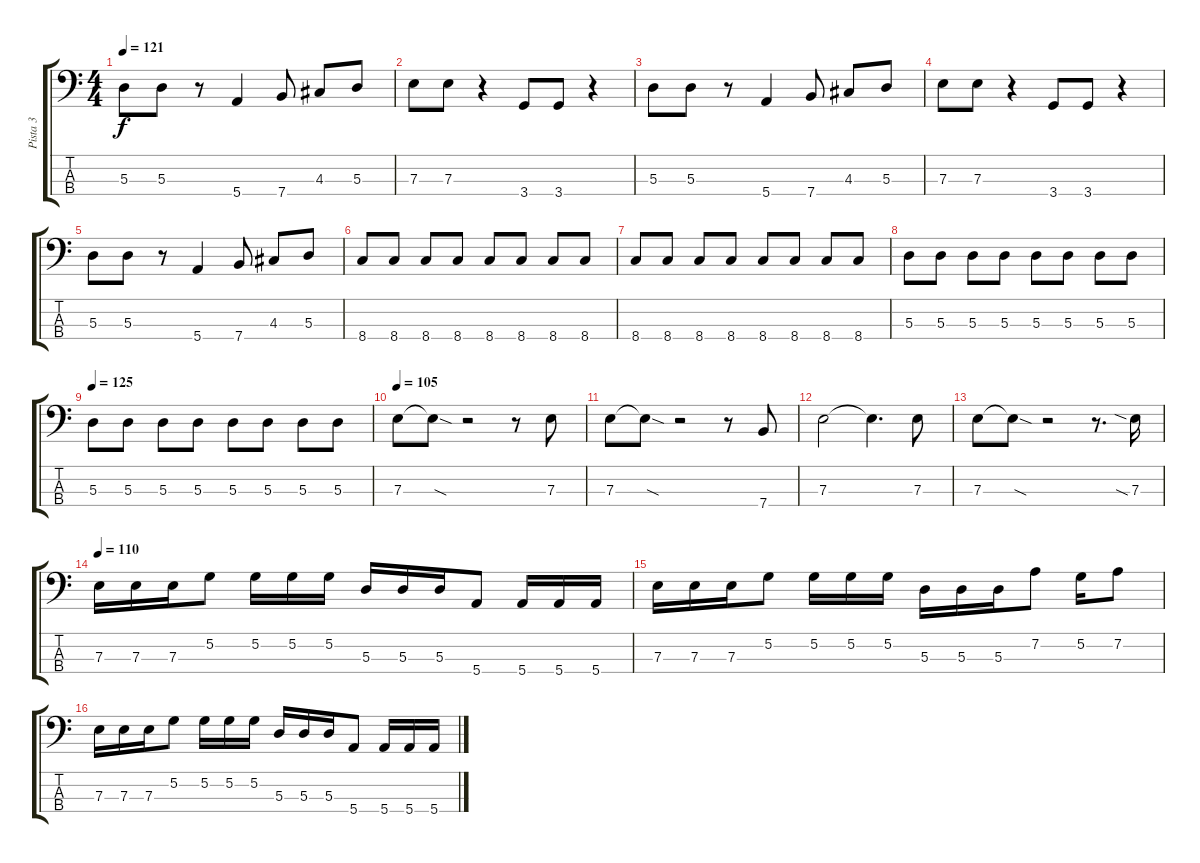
\track ("Pista 3" "Pista 3") {instrument electricbasspick}
\staff {score tabs}
\tuning (G2 D2 A1 E1) {hide}
\ts (4 4)
\tempo 121
\clef f4
\ks c
5.3.8{dy f} 5.3.8 r.8 5.4.4 7.4.8 4.3.8 5.3.8 |
7.3.8 7.3.8 r.4 3.4.8 3.4.8 r.4 |
5.3.8 5.3.8 r.8 5.4.4 7.4.8 4.3.8 5.3.8 |
7.3.8 7.3.8 r.4 3.4.8 3.4.8 r.4 |
5.3.8 5.3.8 r.8 5.4.4 7.4.8 4.3.8 5.3.8 |
8.4.8 8.4.8 8.4.8 8.4.8 8.4.8 8.4.8 8.4.8 8.4.8 |
8.4.8 8.4.8 8.4.8 8.4.8 8.4.8 8.4.8 8.4.8 8.4.8 |
5.3.8 5.3.8 5.3.8 5.3.8 5.3.8 5.3.8 5.3.8 5.3.8 |
\tempo 125
5.3.8 5.3.8 5.3.8 5.3.8 5.3.8 5.3.8 5.3.8 5.3.8 |
\tempo 105
7.3.8 7.3{sod t}.8 r.2 r.8 7.3.8 |
7.3.8 7.3{sod t}.8 r.2 r.8 7.4.8 |
7.3.2 7.3{t}.4{d} 7.3.8 |
7.3.8 7.3{sod t}.8 r.2 r.8{d} 7.3{sia}.16 |
\tempo 110
7.3.16 7.3.16 7.3.16 5.2.8 5.2.16 5.2.16 5.2.16 5.3.16 5.3.16 5.3.16 5.4.8 5.4.16 5.4.16 5.4.16 |
7.3.16 7.3.16 7.3.16 5.2.8 5.2.16 5.2.16 5.2.16 5.3.16 5.3.16 5.3.16 7.2.8 5.2.16 7.2.8 |
7.3.16 7.3.16 7.3.16 5.2.8 5.2.16 5.2.16 5.2.16 5.3.16 5.3.16 5.3.16 5.4.8 5.4.16 5.4.16 5.4.16
